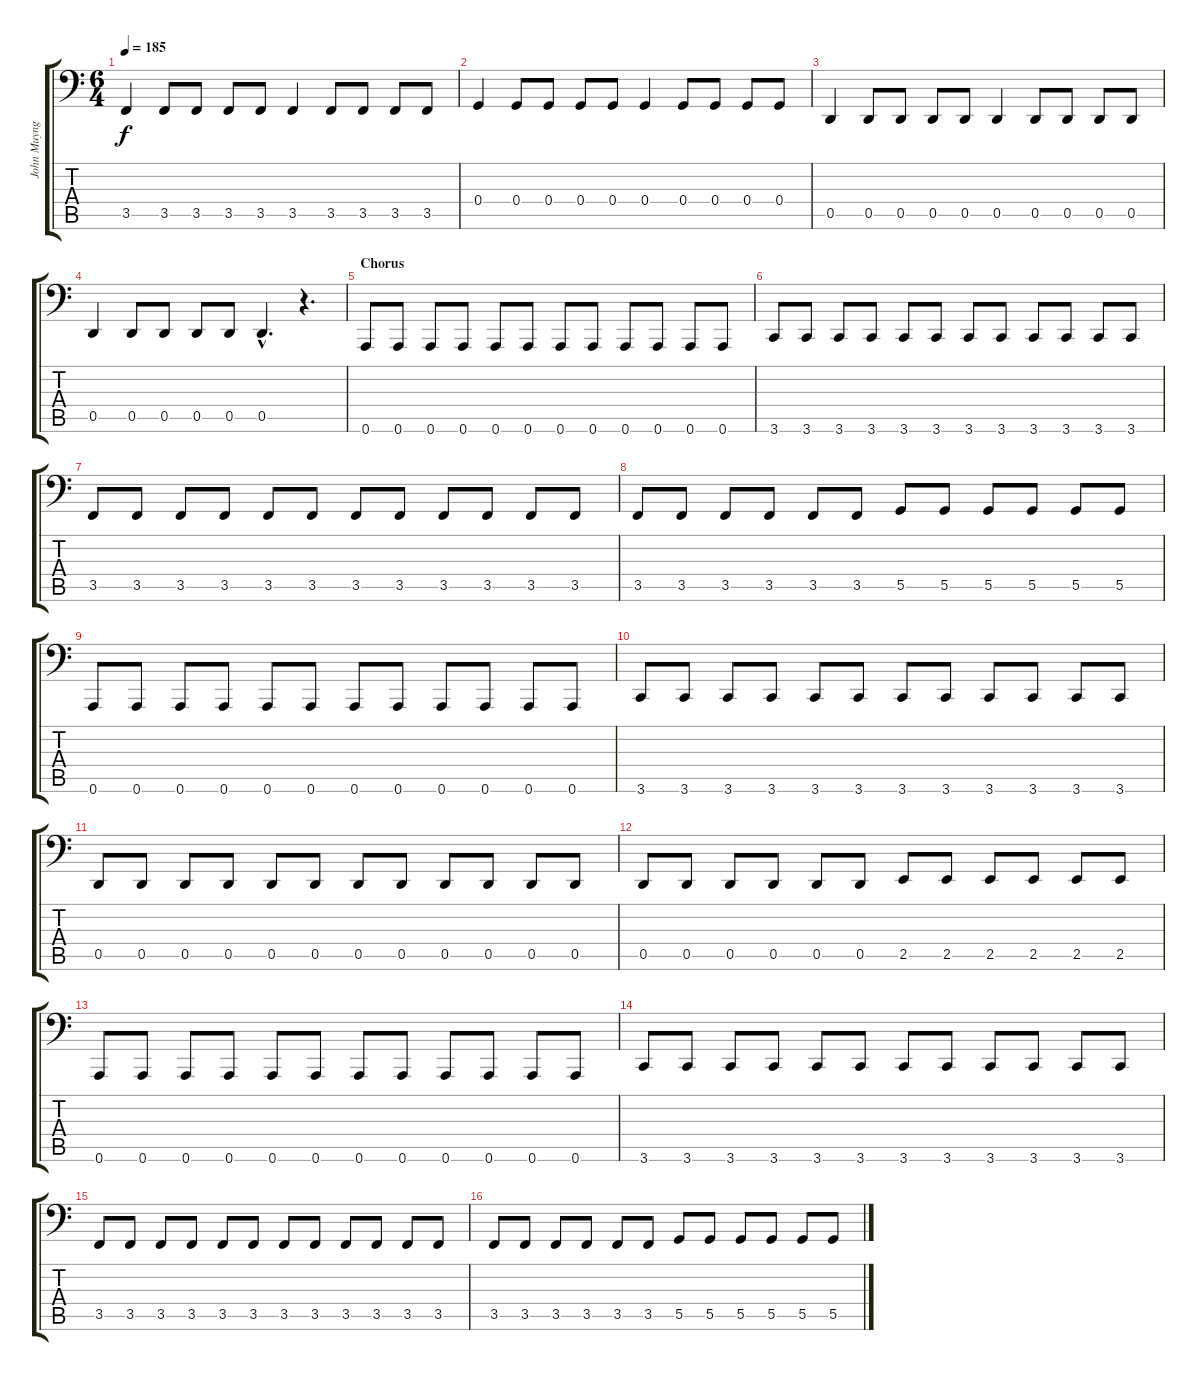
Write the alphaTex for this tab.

\track ("John Muyng" "John Muyng") {instrument electricbassfinger}
\staff {score tabs}
\tuning (Bb2 F2 C2 G1 D1 A0) {hide}
\ts (6 4)
\tempo 185
\clef f4
\ks c
3.5.4{dy f} 3.5.8 3.5.8 3.5.8 3.5.8 3.5.4 3.5.8 3.5.8 3.5.8 3.5.8 |
0.4.4 0.4.8 0.4.8 0.4.8 0.4.8 0.4.4 0.4.8 0.4.8 0.4.8 0.4.8 |
0.5.4 0.5.8 0.5.8 0.5.8 0.5.8 0.5.4 0.5.8 0.5.8 0.5.8 0.5.8 |
0.5.4 0.5.8 0.5.8 0.5.8 0.5.8 0.5{hac}.4{d} r.4{d} |
\section ("" "Chorus")
0.6.8 0.6.8 0.6.8 0.6.8 0.6.8 0.6.8 0.6.8 0.6.8 0.6.8 0.6.8 0.6.8 0.6.8 |
3.6.8 3.6.8 3.6.8 3.6.8 3.6.8 3.6.8 3.6.8 3.6.8 3.6.8 3.6.8 3.6.8 3.6.8 |
3.5.8 3.5.8 3.5.8 3.5.8 3.5.8 3.5.8 3.5.8 3.5.8 3.5.8 3.5.8 3.5.8 3.5.8 |
3.5.8 3.5.8 3.5.8 3.5.8 3.5.8 3.5.8 5.5.8 5.5.8 5.5.8 5.5.8 5.5.8 5.5.8 |
0.6.8 0.6.8 0.6.8 0.6.8 0.6.8 0.6.8 0.6.8 0.6.8 0.6.8 0.6.8 0.6.8 0.6.8 |
3.6.8 3.6.8 3.6.8 3.6.8 3.6.8 3.6.8 3.6.8 3.6.8 3.6.8 3.6.8 3.6.8 3.6.8 |
0.5.8 0.5.8 0.5.8 0.5.8 0.5.8 0.5.8 0.5.8 0.5.8 0.5.8 0.5.8 0.5.8 0.5.8 |
0.5.8 0.5.8 0.5.8 0.5.8 0.5.8 0.5.8 2.5.8 2.5.8 2.5.8 2.5.8 2.5.8 2.5.8 |
0.6.8 0.6.8 0.6.8 0.6.8 0.6.8 0.6.8 0.6.8 0.6.8 0.6.8 0.6.8 0.6.8 0.6.8 |
3.6.8 3.6.8 3.6.8 3.6.8 3.6.8 3.6.8 3.6.8 3.6.8 3.6.8 3.6.8 3.6.8 3.6.8 |
3.5.8 3.5.8 3.5.8 3.5.8 3.5.8 3.5.8 3.5.8 3.5.8 3.5.8 3.5.8 3.5.8 3.5.8 |
3.5.8 3.5.8 3.5.8 3.5.8 3.5.8 3.5.8 5.5.8 5.5.8 5.5.8 5.5.8 5.5.8 5.5.8
